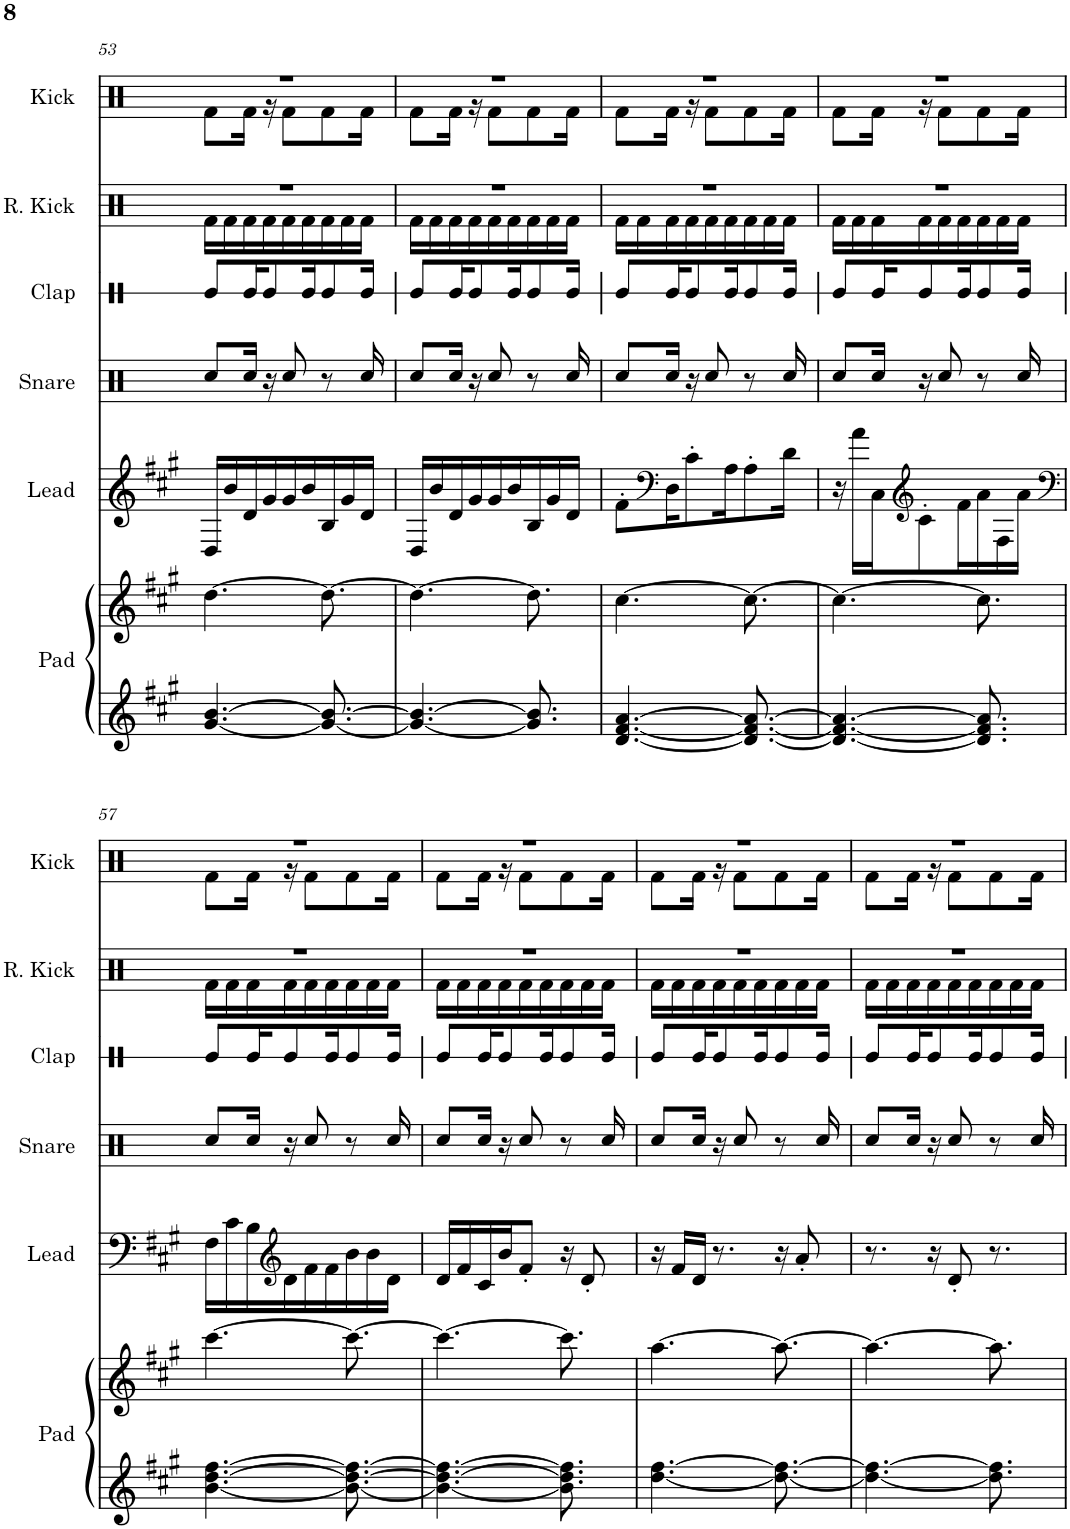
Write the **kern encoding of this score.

**kern	**kern	**kern	**kern	**kern	**kern	**kern
*part6	*part6	*part5	*part4	*part3	*part2	*part1
*staff7	*staff6	*staff5	*staff4	*staff3	*staff2	*staff1
*I"Pad	*	*I"Lead	*I"Snare	*I"Clap	*I"Reverb Kick	*I"Kick
*I'Pad	*	*I'Lead	*I'Snare	*I'Clap	*I'R. Kick	*I'Kick
!!LO:PB:g=z
*clefG2	*clefG2	*clefG2	*clefX	*clefX	*clefX	*clefX
*k[f#c#g#]	*k[f#c#g#]	*k[f#c#g#]	*k[f#c#g#]	*k[f#c#g#]	*k[f#c#g#]	*k[f#c#g#]
*M9/16	*M9/16	*M9/16	*M9/16	*M9/16	*M9/16	*M9/16
=53	=53	=53	=53	=53	=53	=53
*	*	*	*	*	*^	*^
[4.g#/ [4.b/	[4.dd\	16D/LL	8Rcc/L	8Re/L	16%9r	16Rf\LL	16%9r	8Rf\L
.	.	16b/	.	.	.	16Rf\	.	.
.	.	16d/	16Rcc/Jk	16Re/K	.	16Rf\	.	16Rf\Jk
.	.	16g#/	16r	8Re/	.	16Rf\	.	16r
.	.	16g#/	8Rcc/	.	.	16Rf\	.	8Rf\L
.	.	16b/	.	16Re/K	.	16Rf\	.	.
8.g#/_ 8.b/_	8.dd\_	16B/	8r	8Re/	.	16Rf\	.	8Rf\
.	.	16g#/	.	.	.	16Rf\	.	.
.	.	16d/JJ	16Rcc/	16Re/Jk	.	16Rf\JJ	.	16Rf\Jk
=54	=54	=54	=54	=54	=54	=54	=54	=54
4.g#/_ 4.b/_	4.dd\_	16D/LL	8Rcc/L	8Re/L	16%9r	16Rf\LL	16%9r	8Rf\L
.	.	16b/	.	.	.	16Rf\	.	.
.	.	16d/	16Rcc/Jk	16Re/K	.	16Rf\	.	16Rf\Jk
.	.	16g#/	16r	8Re/	.	16Rf\	.	16r
.	.	16g#/	8Rcc/	.	.	16Rf\	.	8Rf\L
.	.	16b/	.	16Re/K	.	16Rf\	.	.
8.g#/] 8.b/]	8.dd\]	16B/	8r	8Re/	.	16Rf\	.	8Rf\
.	.	16g#/	.	.	.	16Rf\	.	.
.	.	16d/JJ	16Rcc/	16Re/Jk	.	16Rf\JJ	.	16Rf\Jk
=55	=55	=55	=55	=55	=55	=55	=55	=55
[4.d/ [4.f#/ [4.a/	[4.cc#\	8f#'\L	8Rcc/L	8Re/L	16%9r	16Rf\LL	16%9r	8Rf\L
.	.	.	.	.	.	16Rf\	.	.
*	*	*clefF4	*	*	*	*	*	*
.	.	16D\K	16Rcc/Jk	16Re/K	.	16Rf\	.	16Rf\Jk
.	.	8c#'\	16r	8Re/	.	16Rf\	.	16r
.	.	.	8Rcc/	.	.	16Rf\	.	8Rf\L
.	.	16A\K	.	16Re/K	.	16Rf\	.	.
8.d/_ 8.f#/_ 8.a/_	8.cc#\_	8A'\	8r	8Re/	.	16Rf\	.	8Rf\
.	.	.	.	.	.	16Rf\	.	.
.	.	16d\Jk	16Rcc/	16Re/Jk	.	16Rf\JJ	.	16Rf\Jk
=56	=56	=56	=56	=56	=56	=56	=56	=56
4.d/_ 4.f#/_ 4.a/_	4.cc#\_	16r	8Rcc/L	8Re/L	16%9r	16Rf\LL	16%9r	8Rf\L
.	.	16a\LL	.	.	.	16Rf\	.	.
.	.	16C#\J	16Rcc/Jk	16Re/K	.	16Rf\	.	16Rf\Jk
*	*	*clefG2	*	*	*	*	*	*
.	.	8c#'\	16r	8Re/	.	16Rf\	.	16r
.	.	.	8Rcc/	.	.	16Rf\	.	8Rf\L
.	.	16f#\L	.	16Re/K	.	16Rf\	.	.
8.d/] 8.f#/] 8.a/]	8.cc#\]	16a\	8r	8Re/	.	16Rf\	.	8Rf\
.	.	16F#\	.	.	.	16Rf\	.	.
.	.	16a\JJ	16Rcc/	16Re/Jk	.	16Rf\JJ	.	16Rf\Jk
!!LO:LB:g=z	!!
=57	=57	=57	=57	=57	=57	=57	=57	=57
*	*	*clefF4	*	*	*	*	*	*
[4.b\ [4.dd\ [4.ff#\	[4.ccc#\	16F#\LL	8Rcc/L	8Re/L	16%9r	16Rf\LL	16%9r	8Rf\L
.	.	16c#\	.	.	.	16Rf\	.	.
.	.	16B\	16Rcc/Jk	16Re/K	.	16Rf\	.	16Rf\Jk
*	*	*clefG2	*	*	*	*	*	*
.	.	16d\	16r	8Re/	.	16Rf\	.	16r
.	.	16f#\	8Rcc/	.	.	16Rf\	.	8Rf\L
.	.	16f#\	.	16Re/K	.	16Rf\	.	.
8.b\_ 8.dd\_ 8.ff#\_	8.ccc#\_	16b\	8r	8Re/	.	16Rf\	.	8Rf\
.	.	16b\	.	.	.	16Rf\	.	.
.	.	16d\JJ	16Rcc/	16Re/Jk	.	16Rf\JJ	.	16Rf\Jk
=58	=58	=58	=58	=58	=58	=58	=58	=58
4.b\_ 4.dd\_ 4.ff#\_	4.ccc#\_	16d/LL	8Rcc/L	8Re/L	16%9r	16Rf\LL	16%9r	8Rf\L
.	.	16f#/	.	.	.	16Rf\	.	.
.	.	16c#/	16Rcc/Jk	16Re/K	.	16Rf\	.	16Rf\Jk
.	.	16b/J	16r	8Re/	.	16Rf\	.	16r
.	.	8f#'/J	8Rcc/	.	.	16Rf\	.	8Rf\L
.	.	.	.	16Re/K	.	16Rf\	.	.
8.b\] 8.dd\] 8.ff#\]	8.ccc#\]	16r	8r	8Re/	.	16Rf\	.	8Rf\
.	.	8d'/	.	.	.	16Rf\	.	.
.	.	.	16Rcc/	16Re/Jk	.	16Rf\JJ	.	16Rf\Jk
=59	=59	=59	=59	=59	=59	=59	=59	=59
[4.dd\ [4.ff#\	[4.aa\	16r	8Rcc/L	8Re/L	16%9r	16Rf\LL	16%9r	8Rf\L
.	.	16f#/LL	.	.	.	16Rf\	.	.
.	.	16d/JJ	16Rcc/Jk	16Re/K	.	16Rf\	.	16Rf\Jk
.	.	8.r	16r	8Re/	.	16Rf\	.	16r
.	.	.	8Rcc/	.	.	16Rf\	.	8Rf\L
.	.	.	.	16Re/K	.	16Rf\	.	.
8.dd\_ 8.ff#\_	8.aa\_	16r	8r	8Re/	.	16Rf\	.	8Rf\
.	.	8a'/	.	.	.	16Rf\	.	.
.	.	.	16Rcc/	16Re/Jk	.	16Rf\JJ	.	16Rf\Jk
=60	=60	=60	=60	=60	=60	=60	=60	=60
4.dd\_ 4.ff#\_	4.aa\_	8.r	8Rcc/L	8Re/L	16%9r	16Rf\LL	16%9r	8Rf\L
.	.	.	.	.	.	16Rf\	.	.
.	.	.	16Rcc/Jk	16Re/K	.	16Rf\	.	16Rf\Jk
.	.	16r	16r	8Re/	.	16Rf\	.	16r
.	.	8d'/	8Rcc/	.	.	16Rf\	.	8Rf\L
.	.	.	.	16Re/K	.	16Rf\	.	.
8.dd\] 8.ff#\]	8.aa\]	8.r	8r	8Re/	.	16Rf\	.	8Rf\
.	.	.	.	.	.	16Rf\	.	.
.	.	.	16Rcc/	16Re/Jk	.	16Rf\JJ	.	16Rf\Jk
*	*	*	*	*	*v	*v	*	*
*	*	*	*	*	*	*v	*v
=	=	=	=	=	=	=
*-	*-	*-	*-	*-	*-	*-
